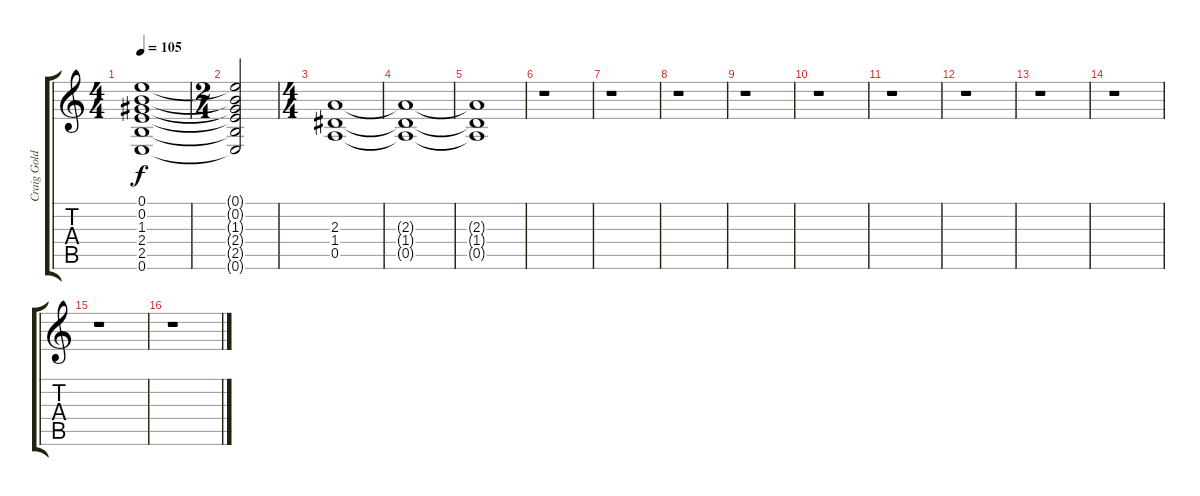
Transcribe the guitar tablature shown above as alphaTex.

\track ("Craig Goldy" "Craig Gold") {instrument distortionguitar}
\staff {score tabs}
\tuning (E4 B3 G3 D3 A2 E2) {hide}
\ts (4 4)
\tempo 105
\clef g2
\ks c
(0.1{t} 0.2{t} 1.3{t} 2.4{t} 2.5{t} 0.6{t}).1{dy f} |
\ts (2 4)
(0.1{t} 0.2{t} 1.3{t} 2.4{t} 2.5{t} 0.6{t}).2 |
\ts (4 4)
(2.3 1.4 0.5).1 |
(2.3{t} 1.4{t} 0.5{t}).1 |
(2.3{t} 1.4{t} 0.5{t}).1 |
r.1 |
r.1 |
r.1 |
r.1 |
r.1 |
r.1 |
r.1 |
r.1 |
r.1 |
r.1 |
r.1
